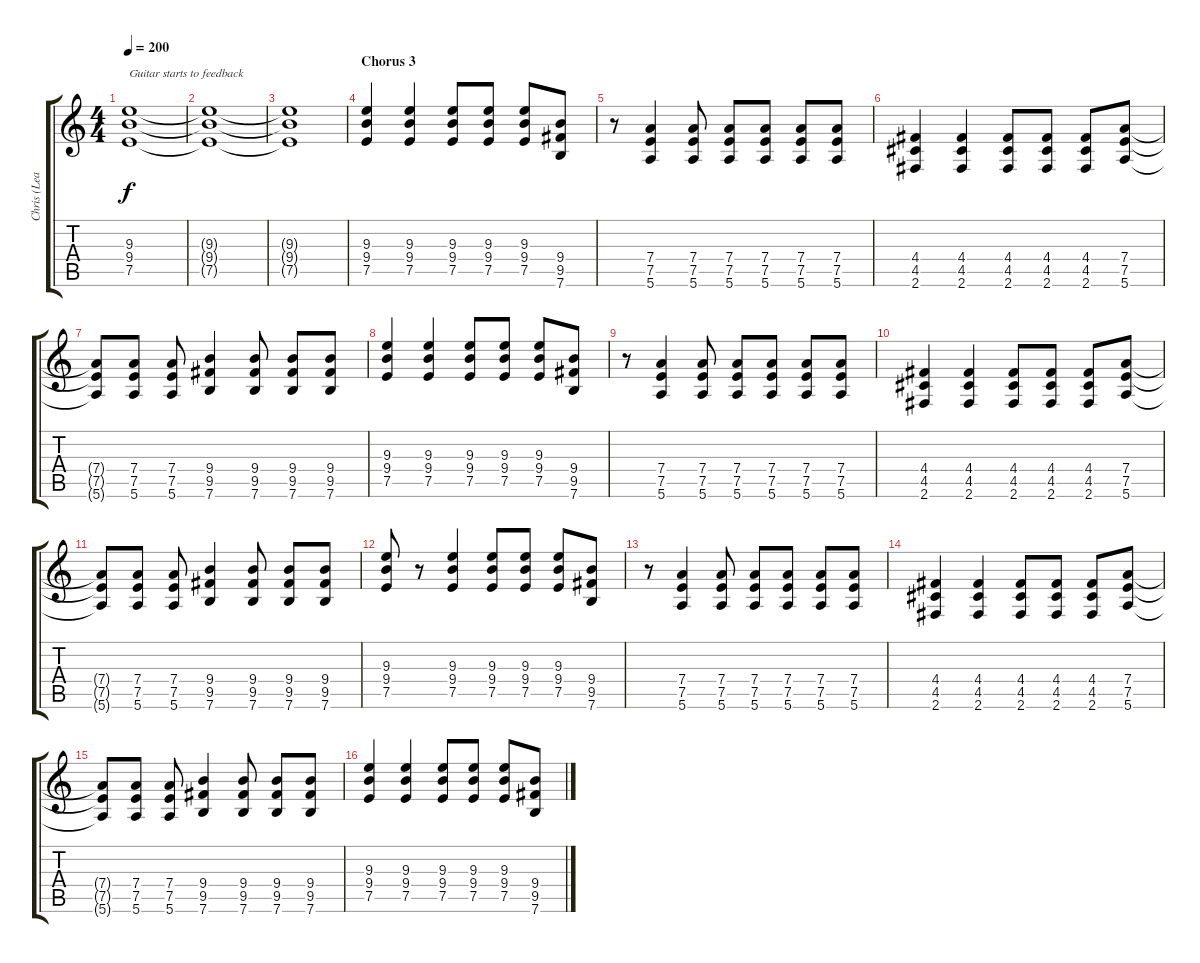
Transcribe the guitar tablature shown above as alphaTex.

\track ("Chris (Lead Guitar)" "Chris (Lea") {instrument overdrivenguitar}
\staff {score tabs}
\tuning (E4 B3 G3 D3 A2 E2) {hide}
\ts (4 4)
\tempo 200
\clef g2
\ks c
(9.3{t} 9.4{t} 7.5{t}).1{txt "Guitar starts to feedback" dy f} |
(9.3{t} 9.4{t} 7.5{t}).1 |
(9.3{t} 9.4{t} 7.5{t}).1 |
\section ("" "Chorus 3")
(9.3 9.4 7.5).4 (9.3 9.4 7.5).4 (9.3 9.4 7.5).8 (9.3 9.4 7.5).8 (9.3 9.4 7.5).8 (9.4 9.5 7.6).8 |
r.8 (7.4 7.5 5.6).4 (7.4 7.5 5.6).8 (7.4 7.5 5.6).8 (7.4 7.5 5.6).8 (7.4 7.5 5.6).8 (7.4 7.5 5.6).8 |
(4.4 4.5 2.6).4 (4.4 4.5 2.6).4 (4.4 4.5 2.6).8 (4.4 4.5 2.6).8 (4.4 4.5 2.6).8 (7.4 7.5 5.6).8 |
(7.4{t} 7.5{t} 5.6{t}).8 (7.4 7.5 5.6).8 (7.4 7.5 5.6).8 (9.4 9.5 7.6).4 (9.4 9.5 7.6).8 (9.4 9.5 7.6).8 (9.4 9.5 7.6).8 |
(9.3 9.4 7.5).4 (9.3 9.4 7.5).4 (9.3 9.4 7.5).8 (9.3 9.4 7.5).8 (9.3 9.4 7.5).8 (9.4 9.5 7.6).8 |
r.8 (7.4 7.5 5.6).4 (7.4 7.5 5.6).8 (7.4 7.5 5.6).8 (7.4 7.5 5.6).8 (7.4 7.5 5.6).8 (7.4 7.5 5.6).8 |
(4.4 4.5 2.6).4 (4.4 4.5 2.6).4 (4.4 4.5 2.6).8 (4.4 4.5 2.6).8 (4.4 4.5 2.6).8 (7.4 7.5 5.6).8 |
(7.4{t} 7.5{t} 5.6{t}).8 (7.4 7.5 5.6).8 (7.4 7.5 5.6).8 (9.4 9.5 7.6).4 (9.4 9.5 7.6).8 (9.4 9.5 7.6).8 (9.4 9.5 7.6).8 |
(9.3 9.4 7.5).8 r.8 (9.3 9.4 7.5).4 (9.3 9.4 7.5).8 (9.3 9.4 7.5).8 (9.3 9.4 7.5).8 (9.4 9.5 7.6).8 |
r.8 (7.4 7.5 5.6).4 (7.4 7.5 5.6).8 (7.4 7.5 5.6).8 (7.4 7.5 5.6).8 (7.4 7.5 5.6).8 (7.4 7.5 5.6).8 |
(4.4 4.5 2.6).4 (4.4 4.5 2.6).4 (4.4 4.5 2.6).8 (4.4 4.5 2.6).8 (4.4 4.5 2.6).8 (7.4 7.5 5.6).8 |
(7.4{t} 7.5{t} 5.6{t}).8 (7.4 7.5 5.6).8 (7.4 7.5 5.6).8 (9.4 9.5 7.6).4 (9.4 9.5 7.6).8 (9.4 9.5 7.6).8 (9.4 9.5 7.6).8 |
(9.3 9.4 7.5).4 (9.3 9.4 7.5).4 (9.3 9.4 7.5).8 (9.3 9.4 7.5).8 (9.3 9.4 7.5).8 (9.4 9.5 7.6).8
